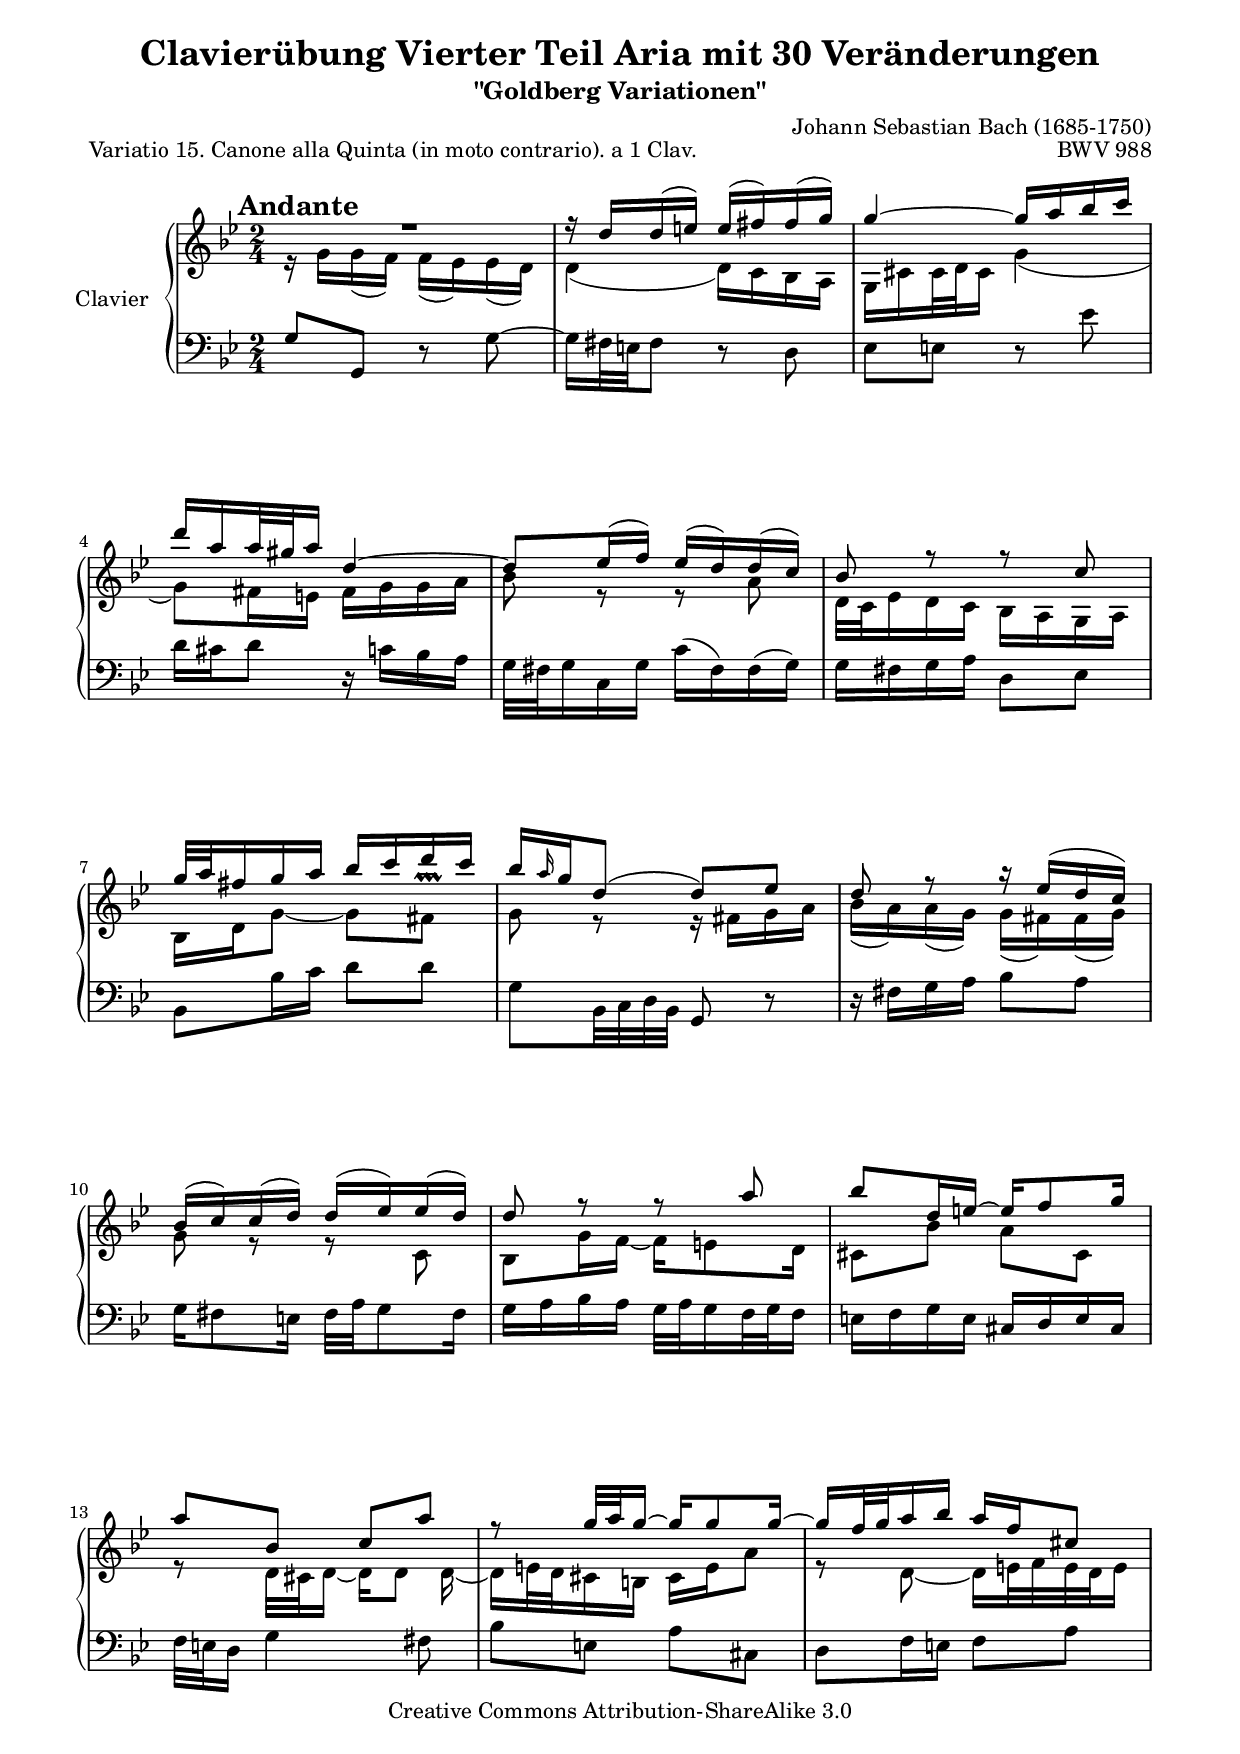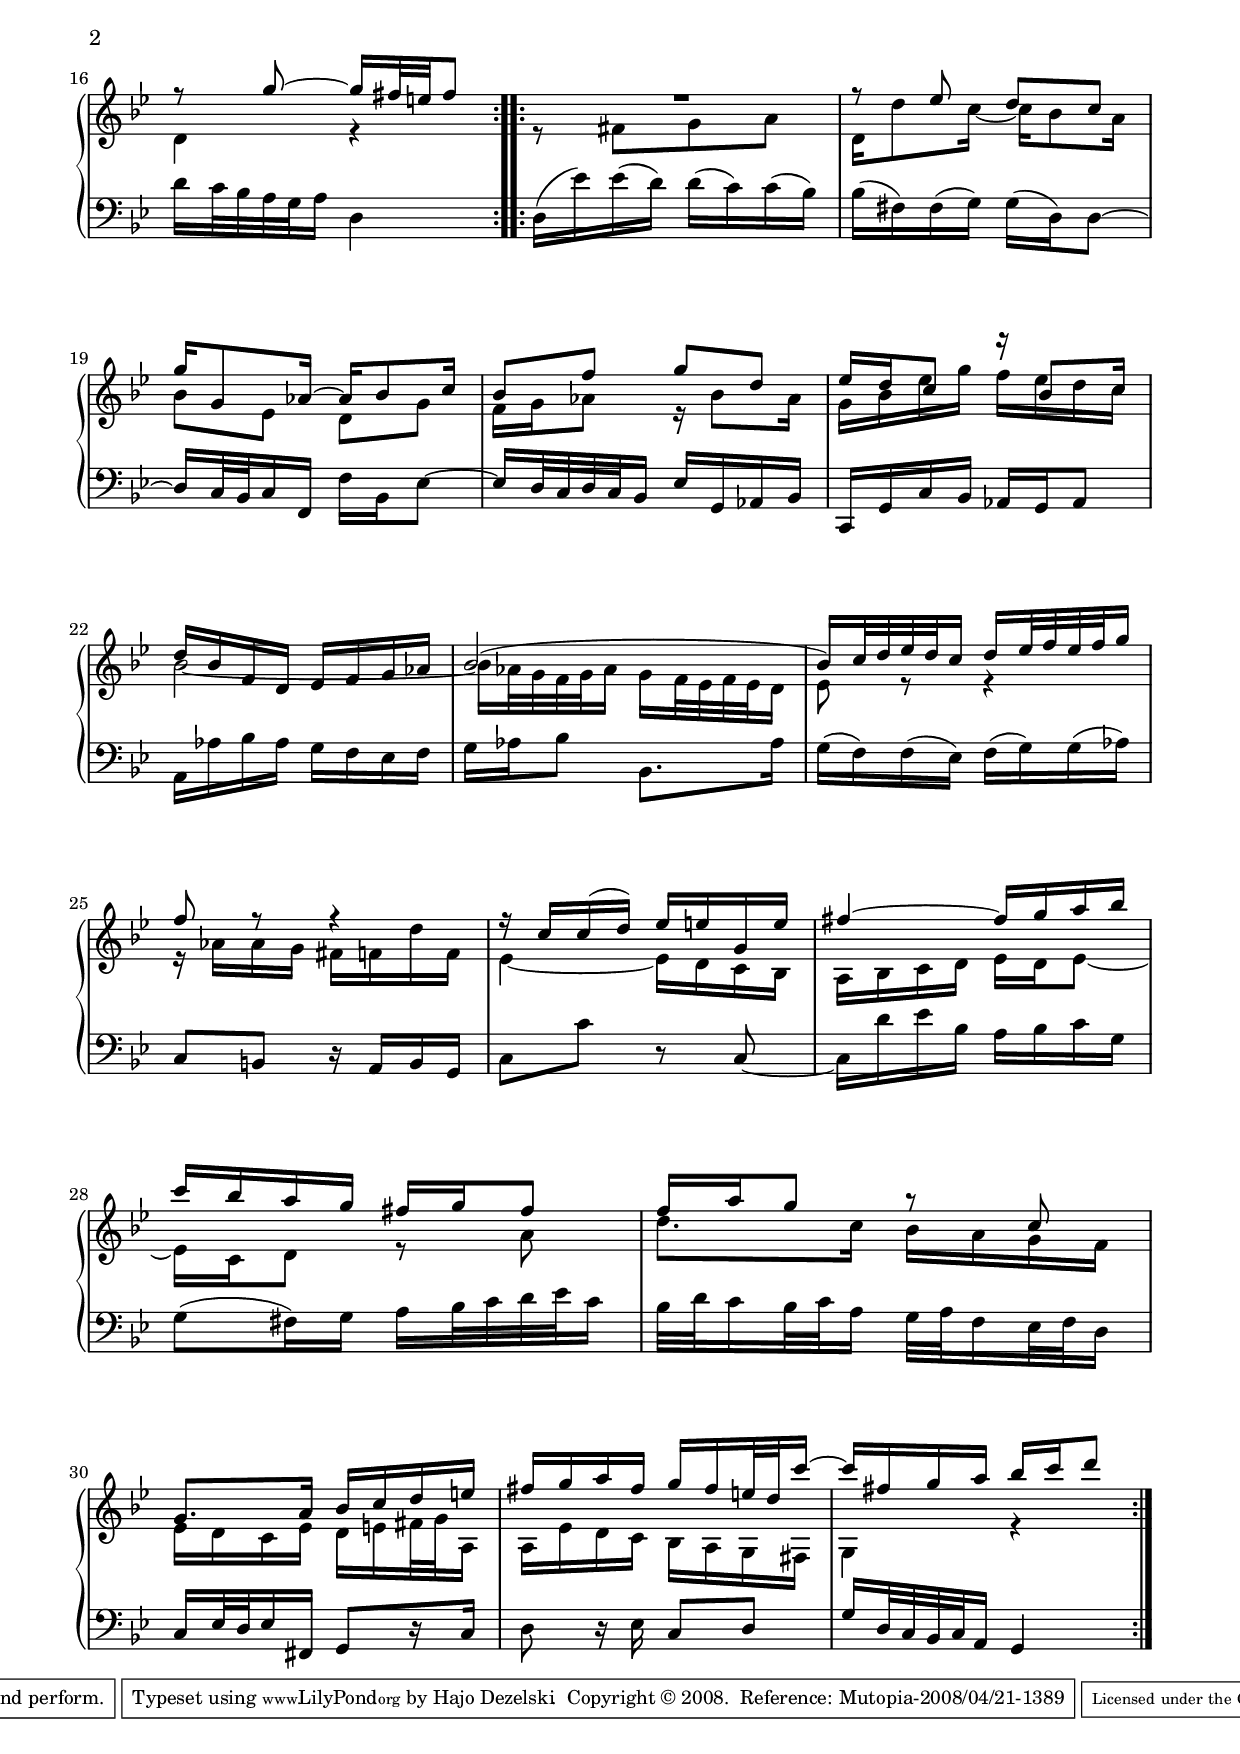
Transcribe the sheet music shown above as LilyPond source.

\version "2.10.0"

\paper {
    page-top-space = #0.0
    %indent = 0.0
    line-width = 18.0\cm
    ragged-bottom = ##f
    ragged-last-bottom = ##f
}

% #(set-default-paper-size "a4")

#(set-global-staff-size 19)

\header {
        title = "Clavierübung Vierter Teil Aria mit 30 Veränderungen"
        subtitle = "\"Goldberg Variationen\""
        piece = "Variatio 15. Canone alla Quinta (in moto contrario). a 1 Clav."
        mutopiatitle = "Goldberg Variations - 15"
        composer = "Johann Sebastian Bach (1685-1750)"
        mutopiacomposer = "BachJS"
        opus = "BWV 988"
        date = "1741"
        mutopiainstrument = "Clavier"
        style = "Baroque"
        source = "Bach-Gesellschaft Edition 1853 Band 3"
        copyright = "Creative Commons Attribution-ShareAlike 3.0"
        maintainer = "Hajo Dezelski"
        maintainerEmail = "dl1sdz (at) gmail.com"
	
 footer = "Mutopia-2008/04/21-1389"
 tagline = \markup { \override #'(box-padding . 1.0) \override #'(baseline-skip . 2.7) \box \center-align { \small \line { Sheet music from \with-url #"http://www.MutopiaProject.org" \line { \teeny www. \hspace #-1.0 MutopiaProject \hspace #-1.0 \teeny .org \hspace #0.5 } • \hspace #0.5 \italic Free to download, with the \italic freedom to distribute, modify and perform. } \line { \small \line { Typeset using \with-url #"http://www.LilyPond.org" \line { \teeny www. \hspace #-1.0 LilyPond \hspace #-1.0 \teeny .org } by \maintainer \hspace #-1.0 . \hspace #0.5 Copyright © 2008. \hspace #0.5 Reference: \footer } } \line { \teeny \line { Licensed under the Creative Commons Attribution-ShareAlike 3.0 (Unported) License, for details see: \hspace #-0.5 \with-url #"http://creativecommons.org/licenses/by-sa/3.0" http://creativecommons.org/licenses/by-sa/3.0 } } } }
}
tempoMark = #(define-music-function (parser location markp) (string?)
     #{
       \once \override Score . RehearsalMark #'self-alignment-X = #left
       \once \override Score . RehearsalMark #'no-spacing-rods = ##t
       \mark \markup { \bold $markp }
     #})

sopranoOne =   \relative d'' {
    \repeat volta 2 { %begin repeated section
    \stemUp
	\tempoMark #"Andante"
       R1*1/2 | % 1
        r16 d16 [ d ( e ) ] e ( [ fis ) fis ( g ) ] | % 2
        g4 ~ g16 [ a bes c ] | % 3
        d16 [ a a32 gis a16 ] d,4 ~ | % 4
        d8 [ es16 ( f ) ] es ( [ d ) d ( c ) ] | % 5
        bes8 r8 r8 c8 | % 6
        g'32 [ a fis16 g a ] bes [ c d c ] | % 7
        bes16 [ \grace a16 g16 d8 ( ] d8 ) [ es ] | % 8
        d8 r8 r16 es16 [ ( d c ) ] | % 9
        bes16 ( [ c ) c ( d ) ] d ( [ es ) es ( d ) ] | % 10
        d8 r8 r8 a'8 | % 11
        bes8 [ d,16 e ~ ] e [ f8 g16 ] | % 12
        a8 [ bes, ] c [ a' ] | % 13
        r8 g32 [ a g16 ~ ] g [ g8 g16 ~ ] | % 14
        g16 [ f32 g32 a16 bes ] a [ f cis8 ] | % 15
        r8 g'8 ~ g16 [ fis32 e fis8 ] | % 16 
	
    } %end of repeated section
  
    \repeat volta 2 { %begin repeated section
        R1*1/2 | % 17
        r8 es8 d [ c ] | % 18
        g'16 [ g,8 as16 ~ ] as  [ bes8 c16 ] | % 19
        bes8 [ f' ] g [ d ] | % 20
        es16 [ d c8 ] r16 bes8 [ c16 ] | % 21
        d16 [ bes f d ] es [ f g as ] | % 22
        bes2 ( | % 23
        bes16 ) [ c32 d es d c16 ] d [ es32 f es f g16 ] | % 24
        f8 r8 r4 | % 25
        r16 c16 [ c ( d ) ] es [ e g, e' ] | % 26
        fis4 ~ fis16 [ g a bes ] | % 27
        c16 [ bes a g ] fis [ g fis8 ~ ] | % 28
        f16 [ a g8 ] r8 c,8 | % 29
        g8. [ a16 ] bes [ c d e ] | % 30
        fis16 [ g a fis ] g [ fis e32 d c'16 ~ ] | % 31
        c16 [ fis, g a ] bes [ c d8 ] | % 32
    } %end repeated section
}

sopranoTwo =   \relative g' {
    \repeat volta 2 { %begin repeated section
    \stemDown
        r16 g16 [ g ( f ) ] f ( [ es ) es ( d ) ] | % 1
        d4 ( d16 ) [ c bes a ] | % 2
        g16 [ cis cis32 d cis16 ] g'4 ( | % 3
        g8 ) [ fis16 e ] fis [ g g a ] | % 4
        bes8 r8 r8 a8 | % 5
        d,32 [ c es16 d c ] bes [ a g a ] | % 6
        bes16 [ d g8 ~ ] g [ fis ^\prallprall ] | % 7
        g8 r8 r16 fis16 [ g a ] | % 8
        bes16 ( [ a ) a ( g ) ] g ( [ fis ) fis ( g ) ] | % 9
        g8 r8 r8 c,8 | % 10
        bes8 [ g'16 f ~ 
		] f [ e8 d16 ] | % 11
        cis8 [ bes' ] a [ cis, ] | % 12
        r8 d32 [ cis d16 ~ ] d [ d8 ] d16 ~ | % 13
        d16 [ e32 d cis16 b ] cis [ e a8 ] | % 14
        r8 d, ~ d16 [ e32 f e d e16 ] | % 15
        d4 r4  | % 16
	
    } %end of repeated section
  
    \repeat volta 2 { %begin repeated section
        r8 fis8 [ g a ] | % 17
        d,16 [ d'8 c16 ~ ] c [ bes8 a16 ] | % 18
        bes8 [ es, ] d [ g ] | % 19
        f16 [ g as8 ] r16 bes8 [ as16 ] | % 20
        g16 [ bes es g ] f [ es d c ] | % 21
        bes2 ~ | % 22
        bes16 [ as32 g f g as16 ] g [ f32 es f es d16 ] | % 23
        es8 r8 r4 | % 24
        r16 as16 [ as g ] fis [ f d' f, ] | % 25
        es4 ~ es16 [ d c bes ] | % 26
        a16 [ bes c d ] es [ d es8 ~ ] | % 27
        es16 [ c d8 ] r8 a'8 | % 28
        d8. [ c16 ] bes [ a g f ] | % 29
        es16 [ d c es ] d [ e fis32 g a,16 ] | % 30
        a16 [ es' d c ] bes [ a g fis ] | % 31
        g4 r4 | % 32
    } %end repeated section
}


soprano = << \sopranoOne \\ \sopranoTwo>>


%%
%% Bass Clef
%% 

bass =   \relative g {
    \repeat volta 2 { %begin repeated section
       g8 [ g, ] r8 g' ~ | % 1
        g16 [ fis32 e fis8 ] r8 d8 | % 2
        es8 [ e ] r8 es' | % 3
        d16 [ cis d8 ] r16 c16 [ bes a ] | % 4
        g32 ~ [ fis g16 c, g' ] c ( [ fis, ) fis ( g ) ] | % 5
        g16 [ fis g a ] d,8 [ es ] | % 6
        bes8 [ bes'16 c ] d8 [ d ] | % 7
        g,8 [ bes,32 c d bes ] g8 r8 | % 8
        r16 fis'16 [ g a ] bes8 [ a ] | % 9
        g16 [ fis8 e16 ] fis32 [ a g8 fis16 ] | % 10
        g16 [ a bes a ] g32 [ a g16 f32 g f16 ] | % 11
        e16 [ f g e ] cis [ d e cis ] | % 12
        f32 [ e d16 ] g4 fis8 ~ | % 13
        bes8 [ e, ] a [ cis, ] | % 14
        d8 [ f16 e ] f8 [ a ] | % 15
        d16 [ c32 bes a g a16 ] d,4 | % 16
    } %end of repeated section
  
    \repeat volta 2 { %begin repeated section
       d16 [ ( es' ) es ( d ) ] d [ ( c)  c ( bes ) ] | % 17
        bes16 [ ( fis ) fis ( g ) ] g [ ( d ) d8 ~ ] | % 18
        d16 [ c32 bes c16 f, ] f' [ bes, es8 ~ ] | % 19
        es16 [ d32 c d c bes16 ] es [ g, as bes ] | % 20
        c,16 [ g' c bes ] as [ g as8 ~ ] | % 21
        a16 [ as' bes as ] g [ f es f ] | % 22
        g16 [ as bes8 ] bes,8. [ as'16 ] | % 23
        g16 ( [ f ) f ( es ) ] f ( [ g ) g ( as ) ] | % 24
        c,8 [ b ] r16 a16 [ b g ] | % 25
        c8 [ c' ] r8 c,8 ~ | % 26
        c16 [ d' es bes ] a [ bes c g ] | % 27
        g8 [ ( fis16)  g ] a [ bes32 c d es c16 ] | % 28
        bes32 [ d c16 bes32 c a16 ] g32 [ a f16 es32 f d16 ] | % 29
        c16 [ es32 d es16 fis, ] g8 [ r16 c16 ] | % 30
        d8 r16 es16 c8 [ d ] | % 31
        g16 [ d32 c bes c a16 ] g4 | % 32 
    } %end repeated section
}


%% Merge score - Piano staff in key of G Major, 12/8 time.

\score {
    \context PianoStaff <<
        \set PianoStaff.instrumentName = "Clavier  "
        \set PianoStaff.midiInstrument = "harpsichord"
        \context Staff = "upper" { \clef "treble" \key bes \major \time 2/4 \soprano  }
        \context Staff = "lower"  { \clef "bass" \key bes \major \time 2/4 \bass }
    >>
    \layout{  }
    \midi { }

}
